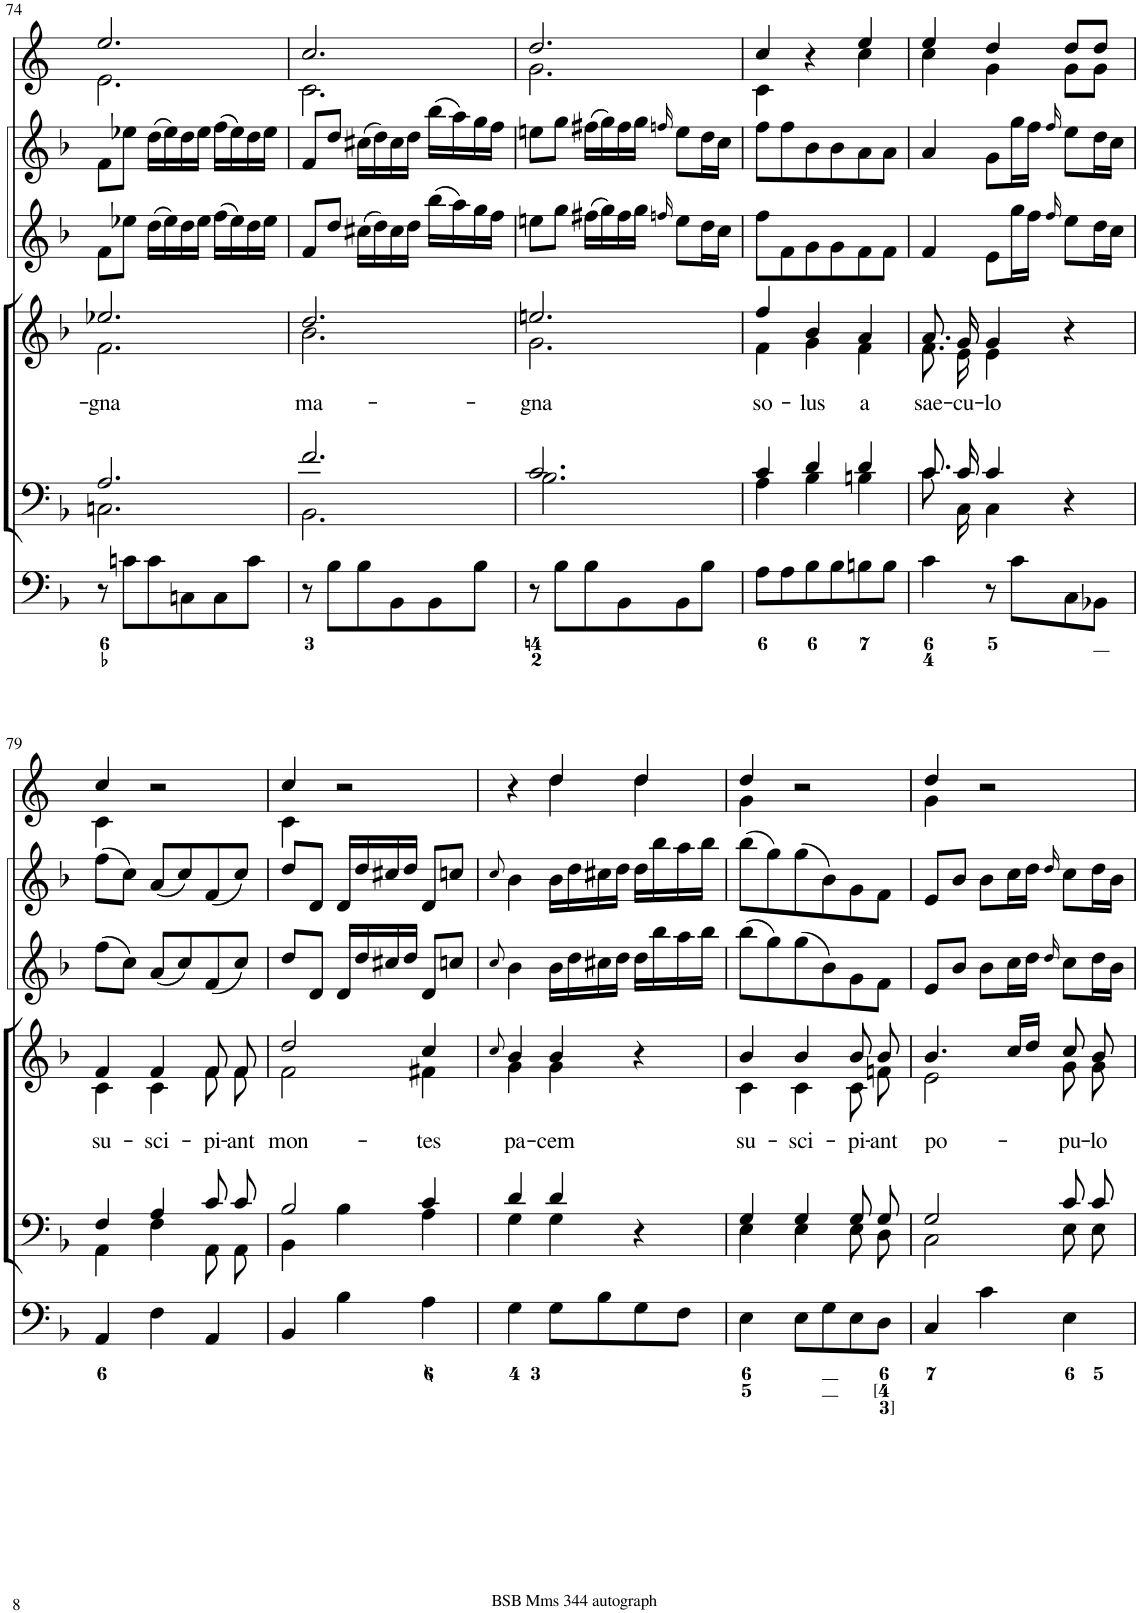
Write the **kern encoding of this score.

**kern	**kern	**kern	**text	**kern	**kern	**kern
*part6	*part5	*part4	*part4	*part3	*part2	*part1
*staff6	*staff5	*staff4	*staff4	*staff3	*staff2	*staff1
*I"Organ	*I"Voice	*I"Voice	*	*I"Violin	*I"Violini	*I"Corni in F
*	*	*	*	*I'Vln	*I'Vln	*
!!LO:PB:g=z
*clefF4	*clefF4	*clefG2	*	*clefG2	*clefG2	*clefG2
*	*	*	*	*	*	*Trd4c7
*k[b-]	*k[b-]	*k[b-]	*	*k[b-]	*k[b-]	*k[]
*M3/4	*M3/4	*M3/4	*	*M3/4	*M3/4	*M3/4
=74	=74	=74	=74	=74	=74	=74
*	*^	*	*	*	*	*
!	!	!	!	!LO:LY:b	!	!	!
*	*	*	*^	*	*	*	*^
8r	2.A/	2.Cn\	2.ee-X/	2.f\	-gna	8f\L	8f\L	2.ee/	2.e\
8cn\L	.	.	.	.	.	8ee-X\J	8ee-X\J	.	.
8c\	.	.	.	.	.	(16dd\LL	(16dd\LL	.	.
.	.	.	.	.	.	16ee-\)	16ee-\)	.	.
8Cn\	.	.	.	.	.	16dd\	16dd\	.	.
.	.	.	.	.	.	16ee-\JJ	16ee-\JJ	.	.
8C\	.	.	.	.	.	(16ff\LL	(16ff\LL	.	.
.	.	.	.	.	.	16ee-\)	16ee-\)	.	.
8c\J	.	.	.	.	.	16dd\	16dd\	.	.
.	.	.	.	.	.	16ee-\JJ	16ee-\JJ	.	.
=75	=75	=75	=75	=75	=75	=75	=75	=75	=75
!	!	!	!	!	!LO:LY:b	!	!	!	!
8r	2.f/	2.BB-\	2.dd/	2.b-\	ma-	8f/L	8f/L	2.cc/	2.c\
8B-\L	.	.	.	.	.	8dd/J	8dd/J	.	.
8B-\	.	.	.	.	.	(16cc#X\LL	(16cc#X\LL	.	.
.	.	.	.	.	.	16dd\)	16dd\)	.	.
8BB-\	.	.	.	.	.	16cc#\	16cc#\	.	.
.	.	.	.	.	.	16dd\JJ	16dd\JJ	.	.
8BB-\	.	.	.	.	.	(16bb-\LL	(16bb-\LL	.	.
.	.	.	.	.	.	16aa\)	16aa\)	.	.
8B-\J	.	.	.	.	.	16gg\	16gg\	.	.
.	.	.	.	.	.	16ff\JJ	16ff\JJ	.	.
=76	=76	=76	=76	=76	=76	=76	=76	=76	=76
!	!	!	!	!	!LO:LY:b	!	!	!	!
8r	2.c/	2.B-\	2.een/	2.g\	-gna	8een\L	8een\L	2.dd/	2.g\
8B-\L	.	.	.	.	.	8gg\J	8gg\J	.	.
8B-\	.	.	.	.	.	(16ff#X\LL	(16ff#X\LL	.	.
.	.	.	.	.	.	16gg\)	16gg\)	.	.
8BB-\	.	.	.	.	.	16ff#\	16ff#\	.	.
.	.	.	.	.	.	16gg\JJ	16gg\JJ	.	.
.	.	.	.	.	.	16qffn/	16qffn/	.	.
8BB-\	.	.	.	.	.	8ee\L	8ee\L	.	.
8B-\J	.	.	.	.	.	16dd\L	16dd\L	.	.
.	.	.	.	.	.	16cc\JJ	16cc\JJ	.	.
=77	=77	=77	=77	=77	=77	=77	=77	=77	=77
!	!	!	!	!	!LO:LY:b	!	!	!	!
8A\L	4c/	4A\	4ff/	4f\	so-	8ff\L	8ff\L	4cc/	4c\
8A\	.	.	.	.	.	8f\	8ff\	.	.
!	!	!	!	!	!LO:LY:b	!	!	!	!
8B-\	4d/	4B-\	4b-/	4g\	-lus	8g\	8b-\	4r	4ryy
8B-\	.	.	.	.	.	8g\	8b-\	.	.
!	!	!	!	!	!LO:LY:b	!	!	!	!
8Bn\	4d/	4Bn\	4a/	4f\	a	8f\	8a\	4ee/	4cc\
8B\J	.	.	.	.	.	8f\J	8a\J	.	.
=78	=78	=78	=78	=78	=78	=78	=78	=78	=78
!	!	!	!	!	!LO:LY:b	!	!	!	!
4c\	8.c/L	8.c\L	8.a/	8.f\	sae-	4f/	4a/	4ee/	4cc\
!	!	!	!	!	!LO:LY:b	!	!	!	!
.	16c/Jk	16C\Jk	16g/	16e\	-cu-	.	.	.	.
!	!	!	!	!	!LO:LY:b	!	!	!	!
8r	4c/	4C\	4g/	4e\	-lo	8e\L	8g\L	4dd/	4g\
8c\L	.	.	.	.	.	16gg\L	16gg\L	.	.
.	.	.	.	.	.	16ff\JJ	16ff\JJ	.	.
.	.	.	.	.	.	16qff/	16qff/	.	.
8C\	4r	4ryy	4r	4ryy	.	8ee\L	8ee\L	8dd/L	8g\L
8BB-X\J	.	.	.	.	.	16dd\L	16dd\L	8dd/J	8g\J
.	.	.	.	.	.	16cc\JJ	16cc\JJ	.	.
!!LO:LB:g=z	!!
=79	=79	=79	=79	=79	=79	=79	=79	=79	=79
!	!	!	!	!	!LO:LY:b	!	!	!	!
4AA/	4F/	4AA\	4f/	4c\	su-	(8ff\L	(8ff\L	4cc/	4c\
.	.	.	.	.	.	8cc\J)	8cc\J)	.	.
!	!	!	!	!	!LO:LY:b	!	!	!	!
4F\	4A/	4F\	4f/	4c\	-sci-	(8a/L	(8a/L	2r	2ryy
.	.	.	.	.	.	8cc/)	8cc/)	.	.
!	!	!	!	!	!LO:LY:b	!	!	!	!
4AA/	8c/L	8AA\L	8f/	8f\	-pi-	(8f/	(8f/	.	.
!	!	!	!	!	!LO:LY:b	!	!	!	!
.	8c/J	8AA\J	8f/	8f\	-ant	8cc/J)	8cc/J)	.	.
=80	=80	=80	=80	=80	=80	=80	=80	=80	=80
!	!	!	!	!	!LO:LY:b	!	!	!	!
4BB-/	2B-/	4BB-\	2dd/	2f\	mon-	8dd/L	8dd/L	4cc/	4c\
.	.	.	.	.	.	8d/J	8d/J	.	.
4B-\	.	4B-\	.	.	.	16d/LL	16d/LL	2r	2ryy
.	.	.	.	.	.	16dd/	16dd/	.	.
.	.	.	.	.	.	16cc#X/	16cc#X/	.	.
.	.	.	.	.	.	16dd/JJ	16dd/JJ	.	.
!	!	!	!	!	!LO:LY:b	!	!	!	!
4A\	4c/	4A\	4cc/	4f#X\	-tes	8d/L	8d/L	.	.
.	.	.	.	.	.	8ccn/J	8ccn/J	.	.
=81	=81	=81	=81	=81	=81	=81	=81	=81	=81
.	.	.	8qcc/	.	.	8qcc/	8qcc/	.	.
!	!	!	!	!	!LO:LY:b	!	!	!	!
4G\	4d/	4G\	4b-/	4g\	pa-	4b-\	4b-\	4r	4ryy
!	!	!	!	!	!LO:LY:b	!	!	!	!
8G\L	4d/	4G\	4b-/	4g\	cem	16b-\LL	16b-\LL	4dd/	4dd\
.	.	.	.	.	.	16dd\	16dd\	.	.
8B-\	.	.	.	.	.	16cc#X\	16cc#X\	.	.
.	.	.	.	.	.	16dd\JJ	16dd\JJ	.	.
8G\	4r	4ryy	4r	4ryy	.	16dd\LL	16dd\LL	4dd/	4dd\
.	.	.	.	.	.	16bb-\	16bb-\	.	.
8F\J	.	.	.	.	.	16aa\	16aa\	.	.
.	.	.	.	.	.	16bb-\JJ	16bb-\JJ	.	.
=82	=82	=82	=82	=82	=82	=82	=82	=82	=82
!	!	!	!	!	!LO:LY:b	!	!	!	!
4E\	4G/	4E\	4b-/	4c\	su-	(8bb-\L	(8bb-\L	4dd/	4g\
.	.	.	.	.	.	8gg\)	8gg\)	.	.
!	!	!	!	!	!LO:LY:b	!	!	!	!
8E\L	4G/	4E\	4b-/	4c\	-sci-	(8gg\	(8gg\	2r	2ryy
8G\	.	.	.	.	.	8b-\)	8b-\)	.	.
!	!	!	!	!	!LO:LY:b	!	!	!	!
8E\	8G/L	8E\L	8b-/	8c\	-pi-	8g\	8g\	.	.
!	!	!	!	!	!LO:LY:b	!	!	!	!
8D\J	8G/J	8D\J	8b-/	8fn\	-ant	8f\J	8f\J	.	.
=83	=83	=83	=83	=83	=83	=83	=83	=83	=83
!	!	!	!	!	!LO:LY:b	!	!	!	!
4C/	2G/	2C\	4.b-/	2e\	po-	8e/L	8e/L	4dd/	4g\
.	.	.	.	.	.	8b-/J	8b-/J	.	.
4c\	.	.	.	.	.	8b-\L	8b-\L	2r	2ryy
.	.	.	16cc/LL	.	.	16cc\L	16cc\L	.	.
.	.	.	16dd/JJ	.	.	16dd\JJ	16dd\JJ	.	.
.	.	.	.	.	.	16qdd/	16qdd/	.	.
!	!	!	!	!	!LO:LY:b	!	!	!	!
4E\	8c/L	8E\L	8cc/	8g\	-pu-	8cc\L	8cc\L	.	.
!	!	!	!	!	!LO:LY:b	!	!	!	!
.	8c/J	8E\J	8b-/	8g\	-lo	16dd\L	16dd\L	.	.
.	.	.	.	.	.	16b-\JJ	16b-\JJ	.	.
*	*v	*v	*	*	*	*	*	*v	*v
*	*	*v	*v	*	*	*	*
=	=	=	=	=	=	=
*-	*-	*-	*-	*-	*-	*-
